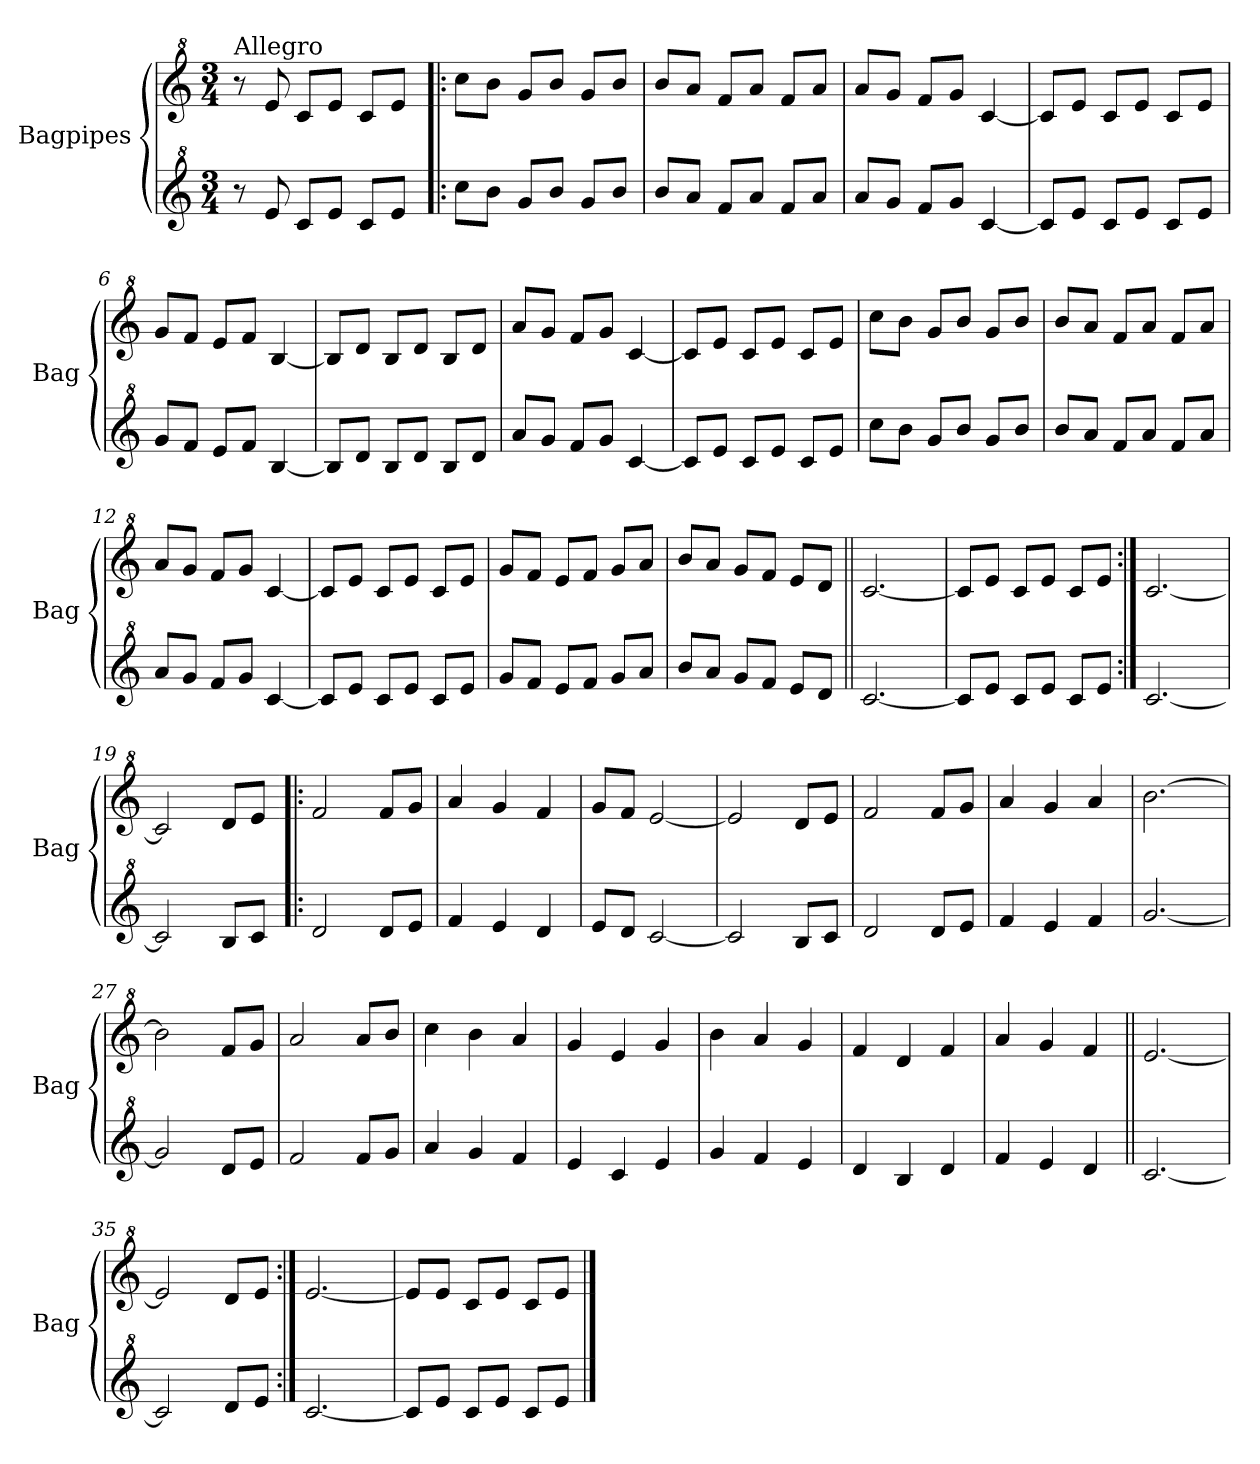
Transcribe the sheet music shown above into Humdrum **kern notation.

**kern	**kern
*part2	*part1
*staff2	*staff1
*I"Bagpipes	*I"Bagpipes
*I'Bag	*I'Bag
*clefG^2	*clefG^2
*k[]	*k[]
*C:	*C:
*M3/4	*M3/4
=1	=1
!	!LO:TX:a:t=Allegro
8r	8r
8ee/	8ee/
8cc/L	8cc/L
8ee/J	8ee/J
8cc/L	8cc/L
8ee/J	8ee/J
=2!|:	=2!|:
8ccc\L	8ccc\L
8bb\J	8bb\J
8gg/L	8gg/L
8bb/J	8bb/J
8gg/L	8gg/L
8bb/J	8bb/J
=3	=3
8bb/L	8bb/L
8aa/J	8aa/J
8ff/L	8ff/L
8aa/J	8aa/J
8ff/L	8ff/L
8aa/J	8aa/J
=4	=4
8aa/L	8aa/L
8gg/J	8gg/J
8ff/L	8ff/L
8gg/J	8gg/J
[4cc/	[4cc/
=5	=5
8cc/L]	8cc/L]
8ee/J	8ee/J
8cc/L	8cc/L
8ee/J	8ee/J
8cc/L	8cc/L
8ee/J	8ee/J
=6	=6
8gg/L	8gg/L
8ff/J	8ff/J
8ee/L	8ee/L
8ff/J	8ff/J
[4b/	[4b/
=7	=7
8b/L]	8b/L]
8dd/J	8dd/J
8b/L	8b/L
8dd/J	8dd/J
8b/L	8b/L
8dd/J	8dd/J
!!LO:LB:g=z
=8	=8
8aa/L	8aa/L
8gg/J	8gg/J
8ff/L	8ff/L
8gg/J	8gg/J
[4cc/	[4cc/
=9	=9
8cc/L]	8cc/L]
8ee/J	8ee/J
8cc/L	8cc/L
8ee/J	8ee/J
8cc/L	8cc/L
8ee/J	8ee/J
=10	=10
8ccc\L	8ccc\L
8bb\J	8bb\J
8gg/L	8gg/L
8bb/J	8bb/J
8gg/L	8gg/L
8bb/J	8bb/J
=11	=11
8bb/L	8bb/L
8aa/J	8aa/J
8ff/L	8ff/L
8aa/J	8aa/J
8ff/L	8ff/L
8aa/J	8aa/J
=12	=12
8aa/L	8aa/L
8gg/J	8gg/J
8ff/L	8ff/L
8gg/J	8gg/J
[4cc/	[4cc/
=13	=13
8cc/L]	8cc/L]
8ee/J	8ee/J
8cc/L	8cc/L
8ee/J	8ee/J
8cc/L	8cc/L
8ee/J	8ee/J
=14	=14
8gg/L	8gg/L
8ff/J	8ff/J
8ee/L	8ee/L
8ff/J	8ff/J
8gg/L	8gg/L
8aa/J	8aa/J
!!LO:LB:g=z
=15	=15
8bb/L	8bb/L
8aa/J	8aa/J
8gg/L	8gg/L
8ff/J	8ff/J
8ee/L	8ee/L
8dd/J	8dd/J
=16||	=16||
[2.cc/	[2.cc/
=17	=17
8cc/L]	8cc/L]
8ee/J	8ee/J
8cc/L	8cc/L
8ee/J	8ee/J
8cc/L	8cc/L
8ee/J	8ee/J
=18:|!	=18:|!
[2.cc/	[2.cc/
=19	=19
2cc/]	2cc/]
8b/L	8dd/L
8cc/J	8ee/J
=20!|:	=20!|:
2dd/	2ff/
8dd/L	8ff/L
8ee/J	8gg/J
=21	=21
4ff/	4aa/
4ee/	4gg/
4dd/	4ff/
=22	=22
8ee/L	8gg/L
8dd/J	8ff/J
[2cc/	[2ee/
=23	=23
2cc/]	2ee/]
8b/L	8dd/L
8cc/J	8ee/J
=24	=24
2dd/	2ff/
8dd/L	8ff/L
8ee/J	8gg/J
=25	=25
4ff/	4aa/
4ee/	4gg/
4ff/	4aa/
=26	=26
[2.gg/	[2.bb\
!!LO:LB:g=z
=27	=27
2gg/]	2bb\]
8dd/L	8ff/L
8ee/J	8gg/J
=28	=28
2ff/	2aa/
8ff/L	8aa/L
8gg/J	8bb/J
=29	=29
4aa/	4ccc\
4gg/	4bb\
4ff/	4aa/
=30	=30
4ee/	4gg/
4cc/	4ee/
4ee/	4gg/
=31	=31
4gg/	4bb\
4ff/	4aa/
4ee/	4gg/
=32	=32
4dd/	4ff/
4b/	4dd/
4dd/	4ff/
=33	=33
4ff/	4aa/
4ee/	4gg/
4dd/	4ff/
=34||	=34||
[2.cc/	[2.ee/
=35	=35
2cc/]	2ee/]
8dd/L	8dd/L
8ee/J	8ee/J
=36:|!	=36:|!
[2.cc/	[2.ee/
=37	=37
8cc/L]	8ee/L]
8ee/J	8ee/J
8cc/L	8cc/L
8ee/J	8ee/J
8cc/L	8cc/L
8ee/J	8ee/J
==	==
*-	*-
